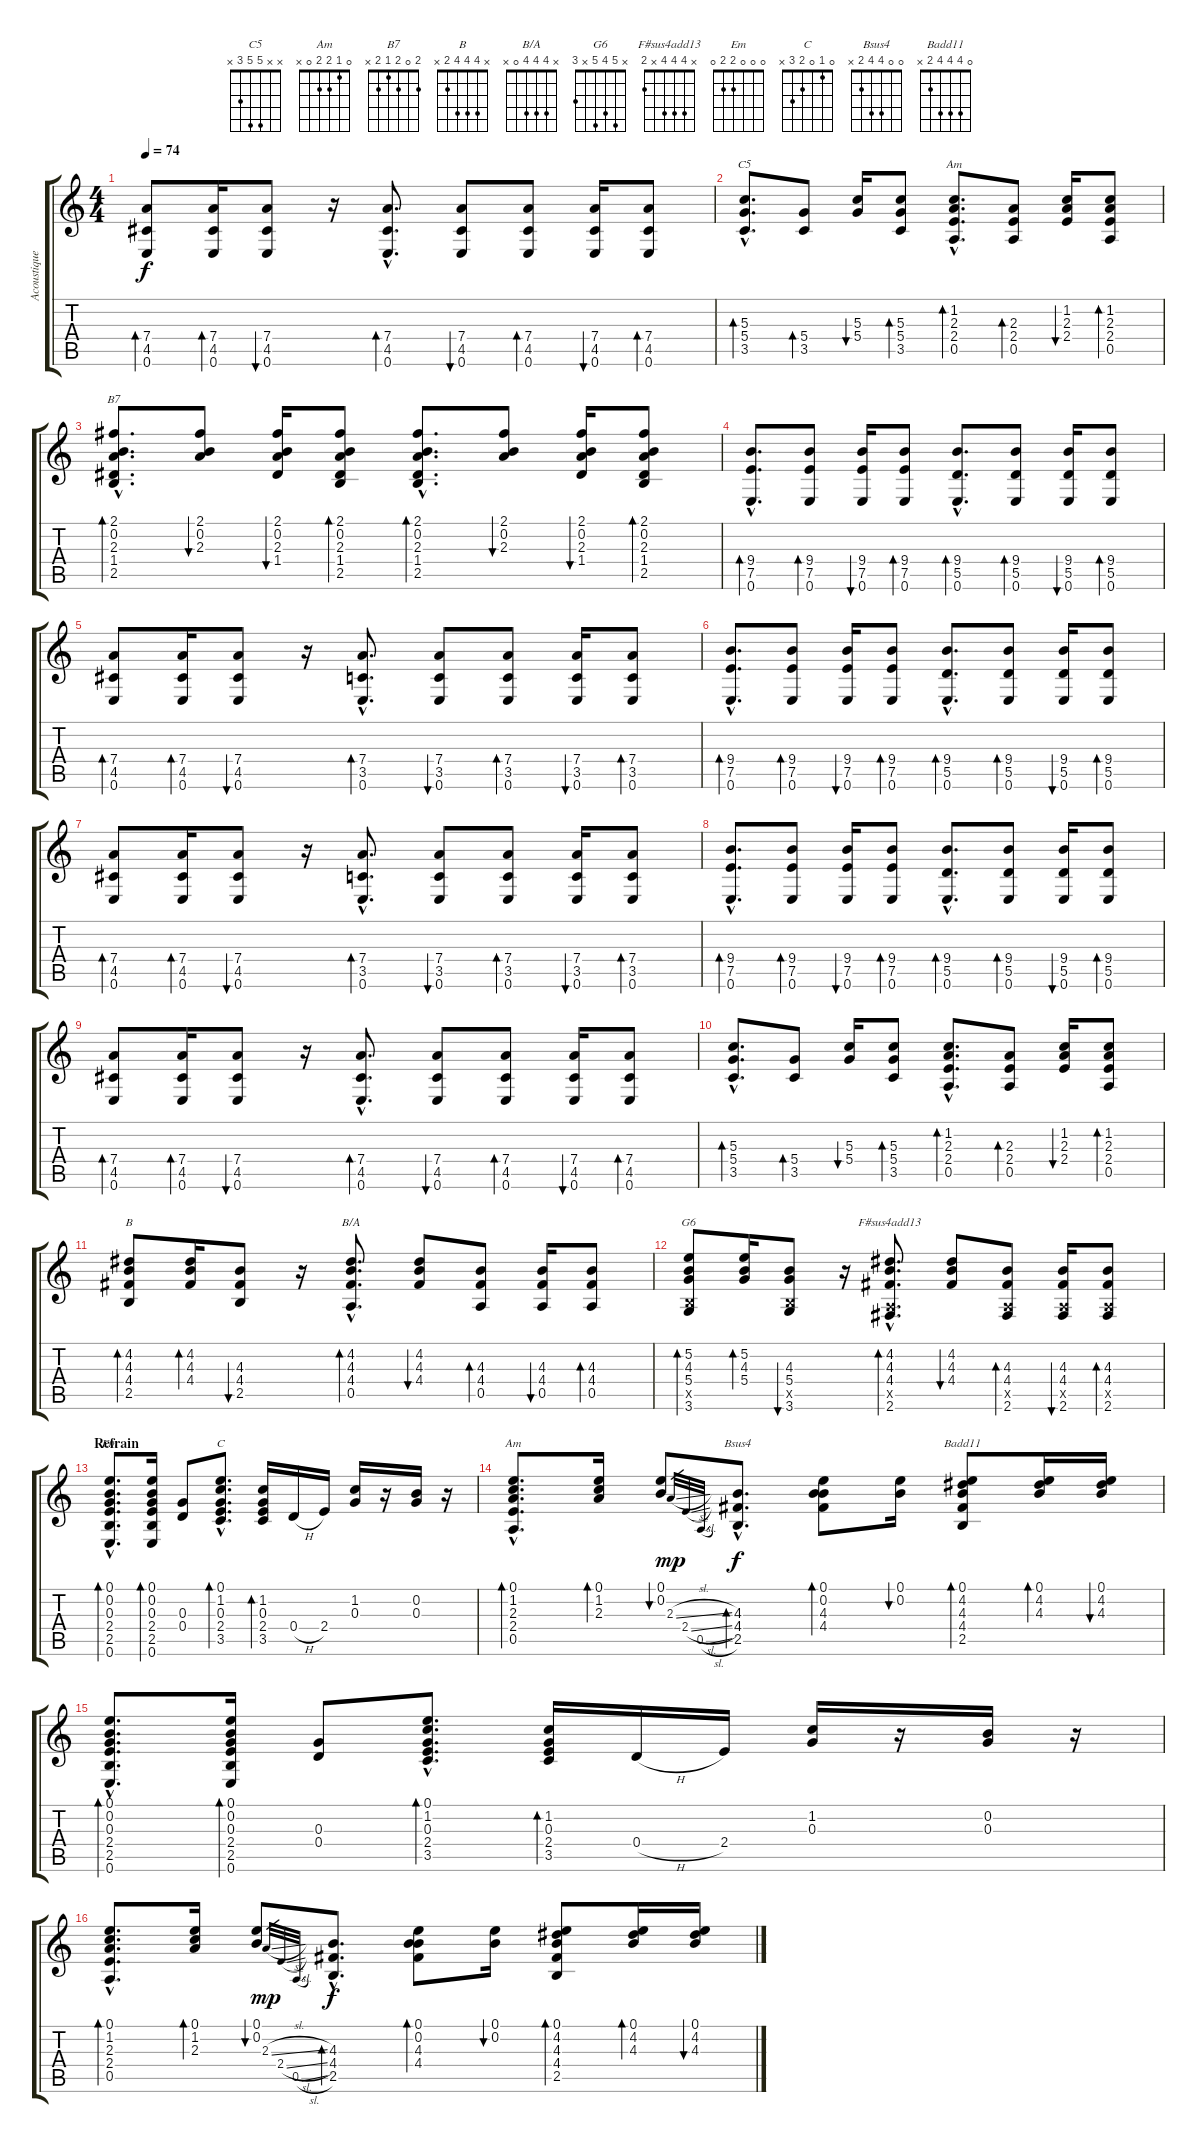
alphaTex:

\track ("Acoustique" "Acoustique") {instrument acousticguitarsteel}
\staff {score tabs}
\tuning (E4 B3 G3 D3 A2 E2) {hide}
\chord ("C5" x x 5 5 3 x)
\chord ("Am" x 1 2 2 0 x)
\chord ("B7" 2 0 2 1 2 x)
\chord ("B" x 4 4 4 2 x)
\chord ("B/A" x 4 4 4 0 x)
\chord ("G6" x 5 4 5 x 3)
\chord ("F#sus4add13" x 4 4 4 x 2)
\chord ("Em" 0 0 0 2 2 0)
\chord ("C" 0 1 0 2 3 x)
\chord ("Am" 0 1 2 2 0 x)
\chord ("Bsus4" 0 0 4 4 2 x)
\chord ("Badd11" 0 4 4 4 2 x)
\ts (4 4)
\tempo 74
\clef g2
\ks c
(7.4 4.5 0.6).8{bd 60 dy f} (7.4 4.5 0.6).16{bd 60} (7.4 4.5 0.6).8{bu 60} r.16 (7.4{hac} 4.5{hac} 0.6{hac}).8{d bd 60} (7.4 4.5 0.6).8{bu 60} (7.4 4.5 0.6).8{bd 60} (7.4 4.5 0.6).16{bu 60} (7.4 4.5 0.6).8{bd 60} |
(5.3{hac} 5.4{hac} 3.5{hac}).8{d bd 60 ch "C5"} (5.4 3.5).8{bd 60} (5.3 5.4).16{bu 60} (5.3 5.4 3.5).8{bd 60} (1.2{hac} 2.3{hac} 2.4{hac} 0.5{hac}).8{d bd 60 ch "Am"} (2.3 2.4 0.5).8{bd 60} (1.2 2.3 2.4).16{bu 60} (1.2 2.3 2.4 0.5).8{bd 60} |
(2.1{hac} 0.2{hac} 2.3{hac} 1.4{hac} 2.5{hac}).8{d bd 60 ch "B7"} (2.1 0.2 2.3).8{bu 60} (2.1 0.2 2.3 1.4).16{bu 60} (2.1 0.2 2.3 1.4 2.5).8{bd 60} (2.1{hac} 0.2{hac} 2.3{hac} 1.4{hac} 2.5{hac}).8{d bd 60} (2.1 0.2 2.3).8{bu 60} (2.1 0.2 2.3 1.4).16{bu 60} (2.1 0.2 2.3 1.4 2.5).8{bd 60} |
(9.4{hac} 7.5{hac} 0.6{hac}).8{d bd 60} (9.4 7.5 0.6).8{bd 60} (9.4 7.5 0.6).16{bu 60} (9.4 7.5 0.6).8{bd 60} (9.4{hac} 5.5{hac} 0.6{hac}).8{d bd 60} (9.4 5.5 0.6).8{bd 60} (9.4 5.5 0.6).16{bu 60} (9.4 5.5 0.6).8{bd 60} |
(7.4 4.5 0.6).8{bd 60} (7.4 4.5 0.6).16{bd 60} (7.4 4.5 0.6).8{bu 60} r.16 (7.4{hac} 3.5{hac} 0.6{hac}).8{d bd 60} (7.4 3.5 0.6).8{bu 60} (7.4 3.5 0.6).8{bd 60} (7.4 3.5 0.6).16{bu 60} (7.4 3.5 0.6).8{bd 60} |
(9.4{hac} 7.5{hac} 0.6{hac}).8{d bd 60} (9.4 7.5 0.6).8{bd 60} (9.4 7.5 0.6).16{bu 60} (9.4 7.5 0.6).8{bd 60} (9.4{hac} 5.5{hac} 0.6{hac}).8{d bd 60} (9.4 5.5 0.6).8{bd 60} (9.4 5.5 0.6).16{bu 60} (9.4 5.5 0.6).8{bd 60} |
(7.4 4.5 0.6).8{bd 60} (7.4 4.5 0.6).16{bd 60} (7.4 4.5 0.6).8{bu 60} r.16 (7.4{hac} 3.5{hac} 0.6{hac}).8{d bd 60} (7.4 3.5 0.6).8{bu 60} (7.4 3.5 0.6).8{bd 60} (7.4 3.5 0.6).16{bu 60} (7.4 3.5 0.6).8{bd 60} |
(9.4{hac} 7.5{hac} 0.6{hac}).8{d bd 60} (9.4 7.5 0.6).8{bd 60} (9.4 7.5 0.6).16{bu 60} (9.4 7.5 0.6).8{bd 60} (9.4{hac} 5.5{hac} 0.6{hac}).8{d bd 60} (9.4 5.5 0.6).8{bd 60} (9.4 5.5 0.6).16{bu 60} (9.4 5.5 0.6).8{bd 60} |
(7.4 4.5 0.6).8{bd 60} (7.4 4.5 0.6).16{bd 60} (7.4 4.5 0.6).8{bu 60} r.16 (7.4{hac} 4.5{hac} 0.6{hac}).8{d bd 60} (7.4 4.5 0.6).8{bu 60} (7.4 4.5 0.6).8{bd 60} (7.4 4.5 0.6).16{bu 60} (7.4 4.5 0.6).8{bd 60} |
(5.3{hac} 5.4{hac} 3.5{hac}).8{d bd 60} (5.4 3.5).8{bd 60} (5.3 5.4).16{bu 60} (5.3 5.4 3.5).8{bd 60} (1.2{hac} 2.3{hac} 2.4{hac} 0.5{hac}).8{d bd 60} (2.3 2.4 0.5).8{bd 60} (1.2 2.3 2.4).16{bu 60} (1.2 2.3 2.4 0.5).8{bd 60} |
(4.2 4.3 4.4 2.5).8{bd 60 ch "B"} (4.2 4.3 4.4).16{bd 60} (4.3 4.4 2.5).8{bu 60} r.16 (4.2{hac} 4.3{hac} 4.4{hac} 0.5{hac}).8{d bd 60 ch "B/A"} (4.2 4.3 4.4).8{bu 60} (4.3 4.4 0.5).8{bd 60} (4.3 4.4 0.5).16{bu 60} (4.3 4.4 0.5).8{bd 60} |
(5.2 4.3 5.4 2.5{x} 3.6).8{bd 60 ch "G6"} (5.2 4.3 5.4).16{bd 60} (4.3 5.4 2.5{x} 3.6).8{bu 60} r.16 (4.2{hac} 4.3{hac} 4.4{hac} 0.5{hac x} 2.6{hac}).8{d bd 60 ch "F#sus4add13"} (4.2 4.3 4.4).8{bu 60} (4.3 4.4 0.5{x} 2.6).8{bd 60} (4.3 4.4 0.5{x} 2.6).16{bu 60} (4.3 4.4 0.5{x} 2.6).8{bd 60} |
\section ("" "Refrain")
(0.1{hac} 0.2{hac} 0.3{hac} 2.4{hac} 2.5{hac} 0.6{hac}).8{d bd 60 ch "Em"} (0.1 0.2 0.3 2.4 2.5 0.6).16{bd 60} (0.3 0.4).8 (0.1{hac} 1.2{hac} 0.3{hac} 2.4{hac} 3.5{hac}).8{d bd 60 ch "C"} (1.2 0.3 2.4 3.5).16{bd 60} 0.4{h}.16 2.4.16 (1.2 0.3).16 r.16 (0.2 0.3).16 r.16 |
(0.1{hac} 1.2{hac} 2.3{hac} 2.4{hac} 0.5{hac}).8{d bd 60 ch "Am"} (0.1 1.2 2.3).16{bd 60} (0.1 0.2).8{bu 60} 2.3{sl}.32{gr dy mp} 2.4{sl}.32{gr} 0.5{sl}.32{gr} (4.3{hac} 4.4{hac} 2.5{hac}).8{d bd 60 ch "Bsus4" dy f} (0.1 0.2 4.3 4.4).8{bd 60} (0.1 0.2).16{bu 60} (0.1 4.2 4.3 4.4 2.5).8{bd 60 ch "Badd11"} (0.1 4.2 4.3).16{bd 60} (0.1 4.2 4.3).16{bu 60} |
(0.1{hac} 0.2{hac} 0.3{hac} 2.4{hac} 2.5{hac} 0.6{hac}).8{d bd 60} (0.1 0.2 0.3 2.4 2.5 0.6).16{bd 60} (0.3 0.4).8 (0.1{hac} 1.2{hac} 0.3{hac} 2.4{hac} 3.5{hac}).8{d bd 60} (1.2 0.3 2.4 3.5).16{bd 60} 0.4{h}.16 2.4.16 (1.2 0.3).16 r.16 (0.2 0.3).16 r.16 |
(0.1{hac} 1.2{hac} 2.3{hac} 2.4{hac} 0.5{hac}).8{d bd 60} (0.1 1.2 2.3).16{bd 60} (0.1 0.2).8{bu 60} 2.3{sl}.32{gr dy mp} 2.4{sl}.32{gr} 0.5{sl}.32{gr} (4.3{hac} 4.4{hac} 2.5{hac}).8{d bd 60 dy f} (0.1 0.2 4.3 4.4).8{bd 60} (0.1 0.2).16{bu 60} (0.1 4.2 4.3 4.4 2.5).8{bd 60} (0.1 4.2 4.3).16{bd 60} (0.1 4.2 4.3).16{bu 60}
